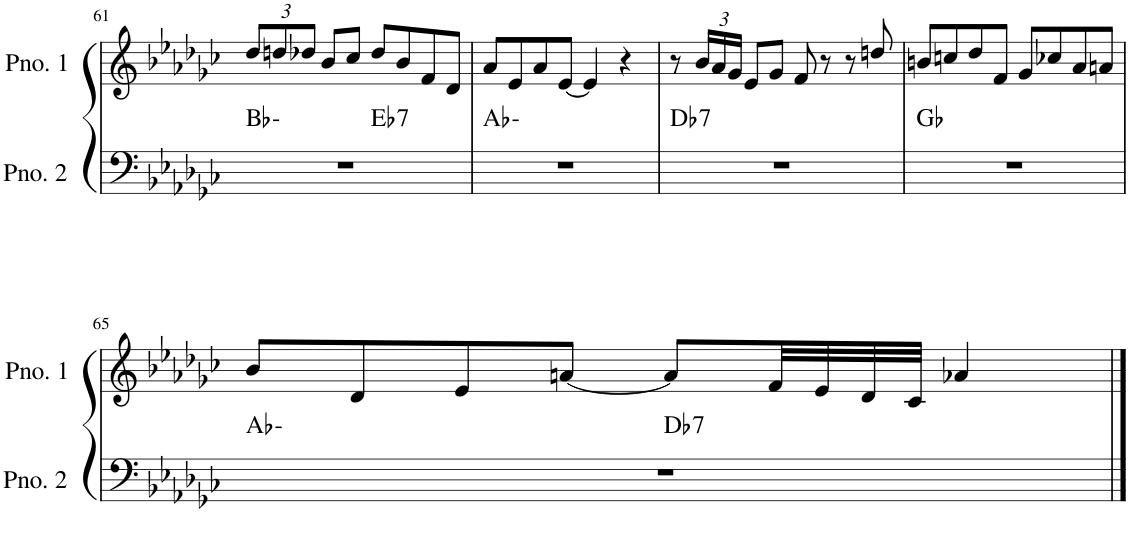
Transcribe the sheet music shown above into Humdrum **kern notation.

**kern	**harte	**kern
*part2	*part2	*part1
*staff2	*	*staff1
*I"ピアノ 2	*	*I"ピアノ 1
!!LO:PB:g=z
*clefF4	*	*clefG2
*k[b-e-a-d-g-c-]	*	*k[b-e-a-d-g-c-]
*M4/4	*	*M4/4
*	*	*Xbrackettup
=61	=61	=61
*^	*	*
1r	2ryy	Bb:min	12dd-/L
.	.	.	12ddn/
.	.	.	12dd-X/J
.	.	.	8b-/L
.	.	.	8cc-/J
!	!	!LO:H:kt=7	!
.	2ryy	Eb:7	8dd-/L
.	.	.	8b-/
.	.	.	8f/
.	.	.	8d-/J
*v	*v	*	*
=62	=62	=62
1r	Ab:min	8a-/L
.	.	8e-/
.	.	8a-/
.	.	[8e-/J
.	.	4e-/]
.	.	4r
=63	=63	=63
!	!LO:H:kt=7	!
1r	Db:7	8r
.	.	24b-/LL
.	.	24a-/
.	.	24g-/JJ
.	.	8e-/L
.	.	8g-/J
.	.	8f/
.	.	8r
.	.	8r
.	.	8ddn/
=64	=64	=64
1r	Gb:maj	8bn/L
.	.	8ccn/
.	.	8dd-/
.	.	8f/J
.	.	8g-/L
.	.	8cc-X/
.	.	8a-/
.	.	8an/J
!!LO:LB:g=z
=65	=65	=65
*^	*	*
1r	2ryy	Ab:min	8b-/L
.	.	.	8d-/
.	.	.	8e-/
.	.	.	[8an/J
!	!	!LO:H:kt=7	!
.	2ryy	Db:7	8a/L]
.	.	.	32f/LL
.	.	.	32e-/
.	.	.	32d-/
.	.	.	32c-/JJJ
.	.	.	4a-X/
*v	*v	*	*
==	==	==
*-	*-	*-
